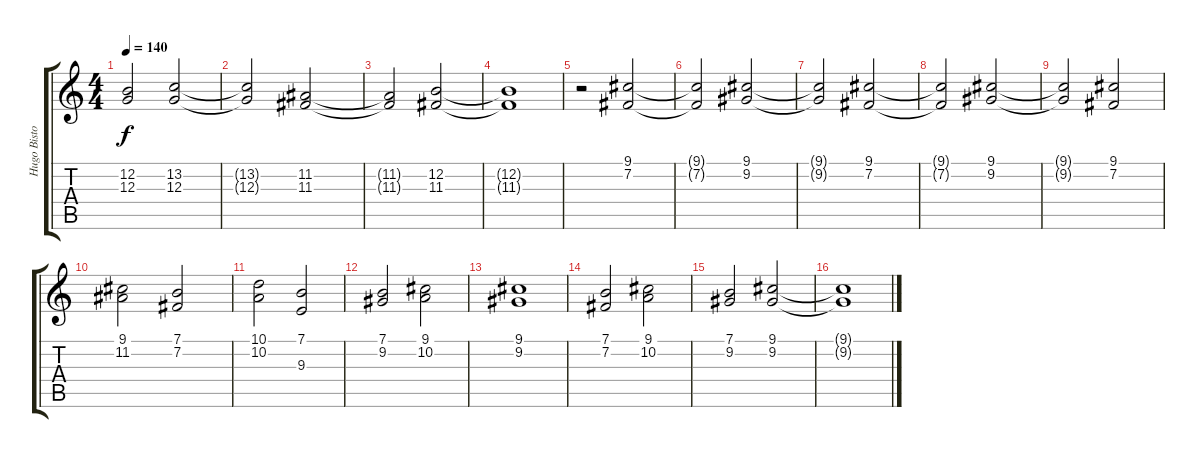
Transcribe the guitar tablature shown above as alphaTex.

\track ("Hugo Bistolfi" "Hugo Bisto") {instrument synthstrings1}
\staff {score tabs}
\tuning (E4 B3 G3 D3 A2 E2) {hide}
\ts (4 4)
\tempo 140
\clef g2
\ks c
(12.2{t} 12.3{t}).2{dy f} (13.2 12.3).2 |
(13.2{t} 12.3{t}).2 (11.2 11.3).2 |
(11.2{t} 11.3{t}).2 (12.2 11.3).2 |
(12.2{t} 11.3{t}).1 |
r.2 (9.1 7.2).2 |
(9.1{t} 7.2{t}).2 (9.1 9.2).2 |
(9.1{t} 9.2{t}).2 (9.1 7.2).2 |
(9.1{t} 7.2{t}).2 (9.1 9.2).2 |
(9.1{t} 9.2{t}).2 (9.1 7.2).2 |
(9.1 11.2).2 (7.1 7.2).2 |
(10.1 10.2).2 (7.1 9.3).2 |
(7.1 9.2).2 (9.1 10.2).2 |
(9.1 9.2).1 |
(7.1 7.2).2 (9.1 10.2).2 |
(7.1 9.2).2 (9.1 9.2).2 |
(9.1{t} 9.2{t}).1
